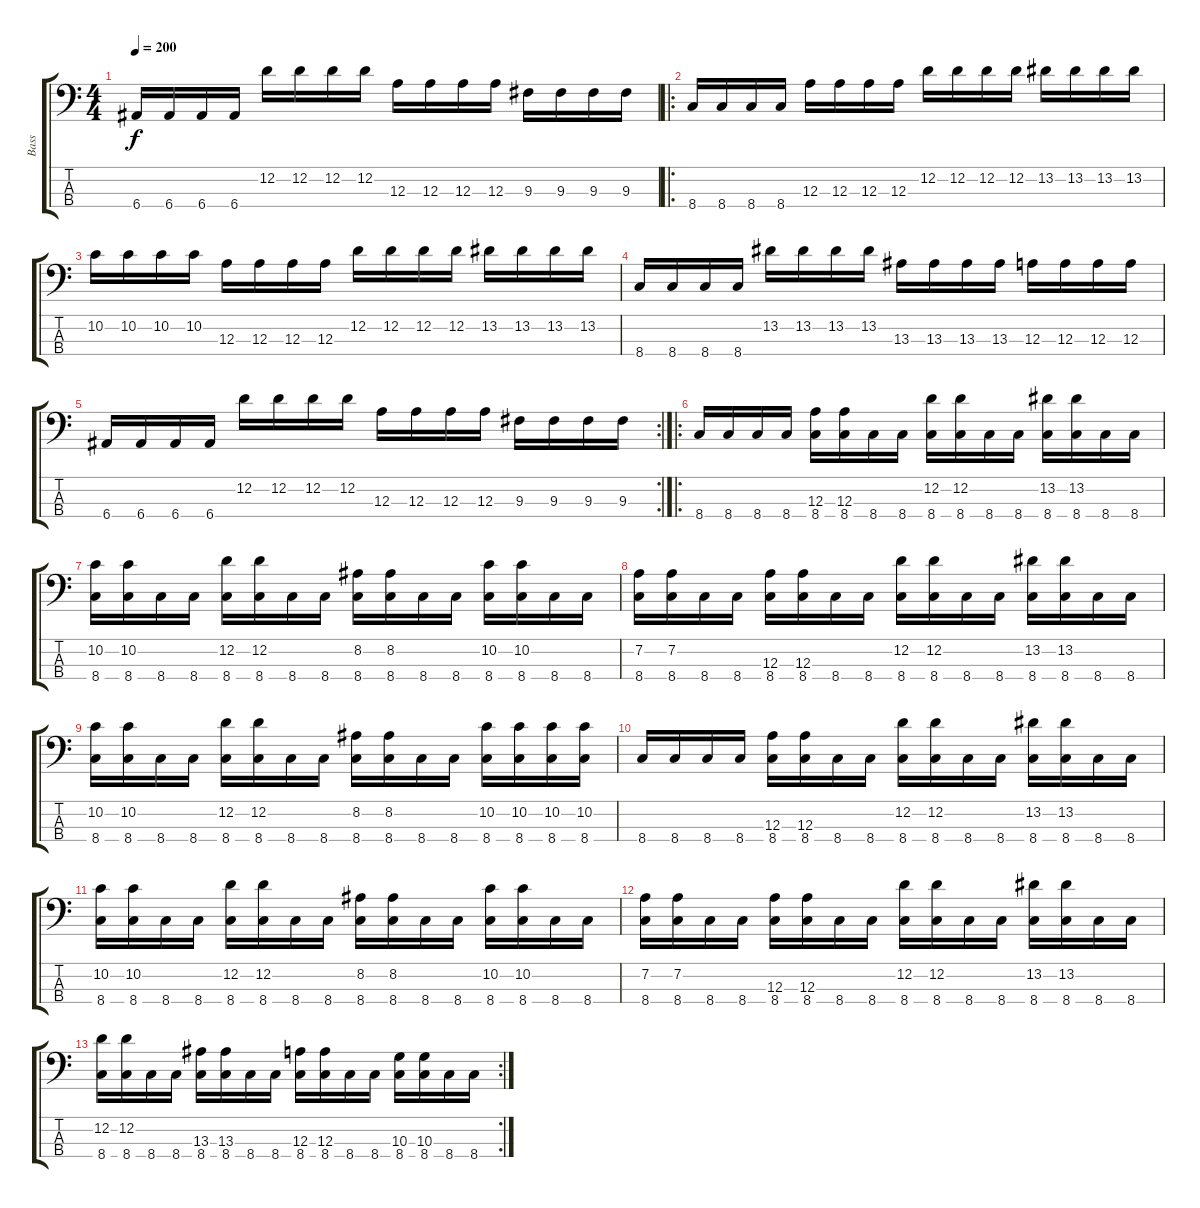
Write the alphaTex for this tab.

\track ("Bass" "Bass") {instrument electricbassfinger}
\staff {score tabs}
\tuning (G2 D2 A1 E1) {hide}
\ts (4 4)
\tempo 200
\clef f4
\ks c
6.4.16{dy f} 6.4.16 6.4.16 6.4.16 12.2.16 12.2.16 12.2.16 12.2.16 12.3.16 12.3.16 12.3.16 12.3.16 9.3.16 9.3.16 9.3.16 9.3.16 |
\ro
8.4.16 8.4.16 8.4.16 8.4.16 12.3.16 12.3.16 12.3.16 12.3.16 12.2.16 12.2.16 12.2.16 12.2.16 13.2.16 13.2.16 13.2.16 13.2.16 |
10.2.16 10.2.16 10.2.16 10.2.16 12.3.16 12.3.16 12.3.16 12.3.16 12.2.16 12.2.16 12.2.16 12.2.16 13.2.16 13.2.16 13.2.16 13.2.16 |
8.4.16 8.4.16 8.4.16 8.4.16 13.2.16 13.2.16 13.2.16 13.2.16 13.3.16 13.3.16 13.3.16 13.3.16 12.3.16 12.3.16 12.3.16 12.3.16 |
\rc 2
6.4.16 6.4.16 6.4.16 6.4.16 12.2.16 12.2.16 12.2.16 12.2.16 12.3.16 12.3.16 12.3.16 12.3.16 9.3.16 9.3.16 9.3.16 9.3.16 |
\ro
8.4.16 8.4.16 8.4.16 8.4.16 (12.3 8.4).16 (12.3 8.4).16 8.4.16 8.4.16 (12.2 8.4).16 (12.2 8.4).16 8.4.16 8.4.16 (13.2 8.4).16 (13.2 8.4).16 8.4.16 8.4.16 |
(10.2 8.4).16 (10.2 8.4).16 8.4.16 8.4.16 (12.2 8.4).16 (12.2 8.4).16 8.4.16 8.4.16 (8.2 8.4).16 (8.2 8.4).16 8.4.16 8.4.16 (10.2 8.4).16 (10.2 8.4).16 8.4.16 8.4.16 |
(7.2 8.4).16 (7.2 8.4).16 8.4.16 8.4.16 (12.3 8.4).16 (12.3 8.4).16 8.4.16 8.4.16 (12.2 8.4).16 (12.2 8.4).16 8.4.16 8.4.16 (13.2 8.4).16 (13.2 8.4).16 8.4.16 8.4.16 |
(10.2 8.4).16 (10.2 8.4).16 8.4.16 8.4.16 (12.2 8.4).16 (12.2 8.4).16 8.4.16 8.4.16 (8.2 8.4).16 (8.2 8.4).16 8.4.16 8.4.16 (10.2 8.4).16 (10.2 8.4).16 (10.2 8.4).16 (10.2 8.4).16 |
8.4.16 8.4.16 8.4.16 8.4.16 (12.3 8.4).16 (12.3 8.4).16 8.4.16 8.4.16 (12.2 8.4).16 (12.2 8.4).16 8.4.16 8.4.16 (13.2 8.4).16 (13.2 8.4).16 8.4.16 8.4.16 |
(10.2 8.4).16 (10.2 8.4).16 8.4.16 8.4.16 (12.2 8.4).16 (12.2 8.4).16 8.4.16 8.4.16 (8.2 8.4).16 (8.2 8.4).16 8.4.16 8.4.16 (10.2 8.4).16 (10.2 8.4).16 8.4.16 8.4.16 |
(7.2 8.4).16 (7.2 8.4).16 8.4.16 8.4.16 (12.3 8.4).16 (12.3 8.4).16 8.4.16 8.4.16 (12.2 8.4).16 (12.2 8.4).16 8.4.16 8.4.16 (13.2 8.4).16 (13.2 8.4).16 8.4.16 8.4.16 |
\rc 2
(12.2 8.4).16 (12.2 8.4).16 8.4.16 8.4.16 (13.3 8.4).16 (13.3 8.4).16 8.4.16 8.4.16 (12.3 8.4).16 (12.3 8.4).16 8.4.16 8.4.16 (10.3 8.4).16 (10.3 8.4).16 8.4.16 8.4.16
